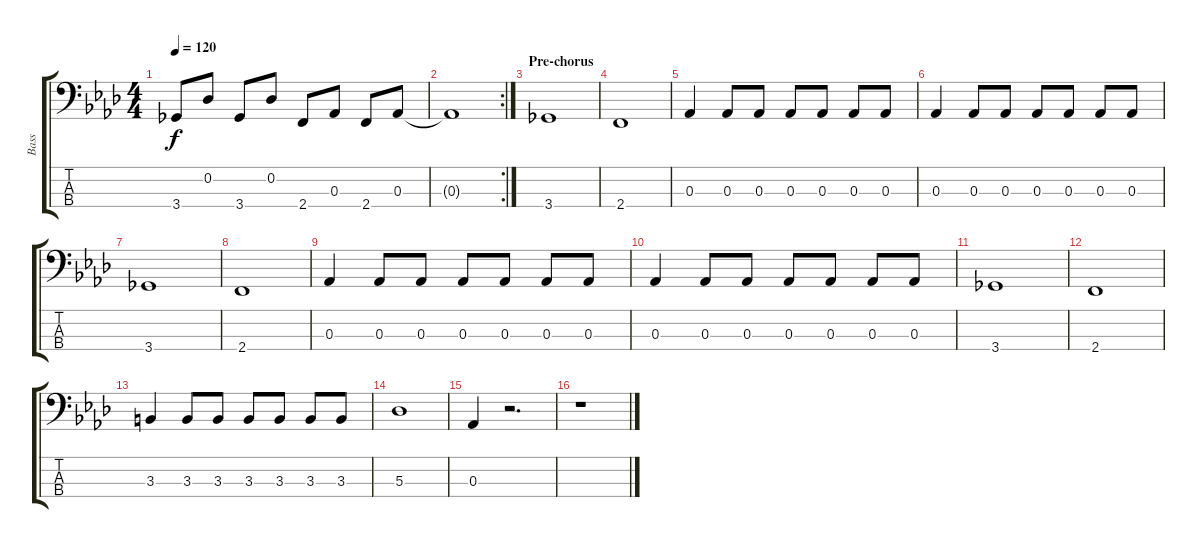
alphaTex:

\track ("Bass" "Bass") {instrument electricbasspick}
\staff {score tabs}
\tuning (Gb2 Db2 Ab1 Eb1) {hide}
\ts (4 4)
\tempo 120
\clef f4
\ks ab
3.4.8{dy f} 0.2.8 3.4.8 0.2.8 2.4.8 0.3.8 2.4.8 0.3.8 |
\rc 2
0.3{t}.1 |
\section ("" "Pre-chorus")
3.4.1 |
2.4.1 |
0.3.4 0.3.8 0.3.8 0.3.8 0.3.8 0.3.8 0.3.8 |
0.3.4 0.3.8 0.3.8 0.3.8 0.3.8 0.3.8 0.3.8 |
3.4.1 |
2.4.1 |
0.3.4 0.3.8 0.3.8 0.3.8 0.3.8 0.3.8 0.3.8 |
0.3.4 0.3.8 0.3.8 0.3.8 0.3.8 0.3.8 0.3.8 |
3.4.1 |
2.4.1 |
3.3.4 3.3.8 3.3.8 3.3.8 3.3.8 3.3.8 3.3.8 |
5.3.1 |
0.3.4 r.2{d} |
r.1
